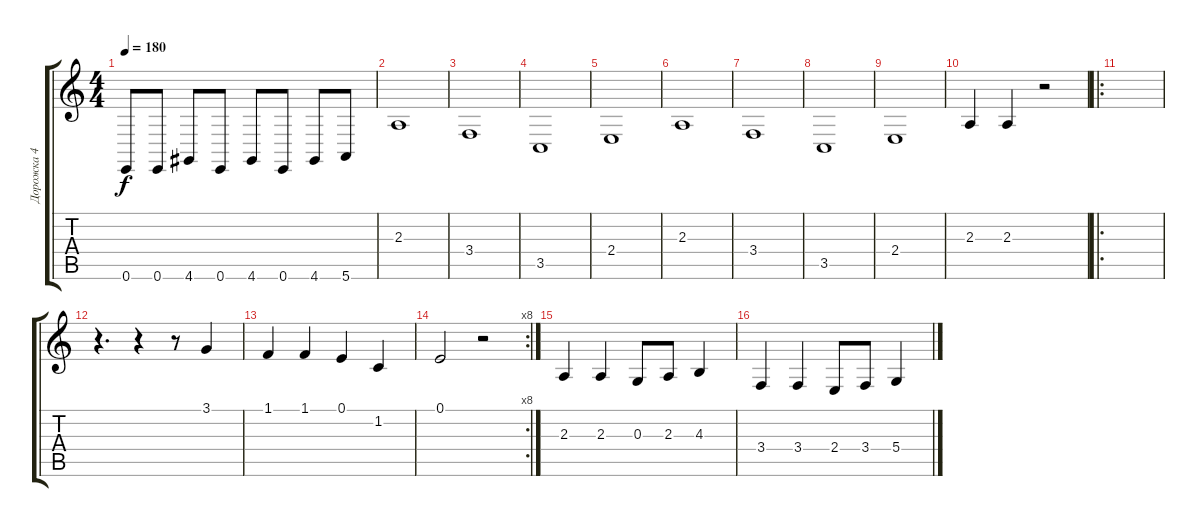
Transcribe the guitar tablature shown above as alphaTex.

\track ("Дорожка 4" "Дорожка 4") {instrument violin}
\staff {score tabs}
\tuning (E4 B3 G3 D3 A2 E2) {hide}
\ts (4 4)
\tempo 180
\clef g2
\ks c
0.6.8{dy f} 0.6.8 4.6.8 0.6.8 4.6.8 0.6.8 4.6.8 5.6.8 |
2.3.1 |
3.4.1 |
3.5.1 |
2.4.1 |
2.3.1 |
3.4.1 |
3.5.1 |
2.4.1 |
2.3.4 2.3.4 r.2 |
\ro
|
r.4{d} r.4 r.8 3.1.4 |
1.1.4 1.1.4 0.1.4 1.2.4 |
\rc 8
0.1.2 r.2 |
2.3.4 2.3.4 0.3.8 2.3.8 4.3.4 |
3.4.4 3.4.4 2.4.8 3.4.8 5.4.4
